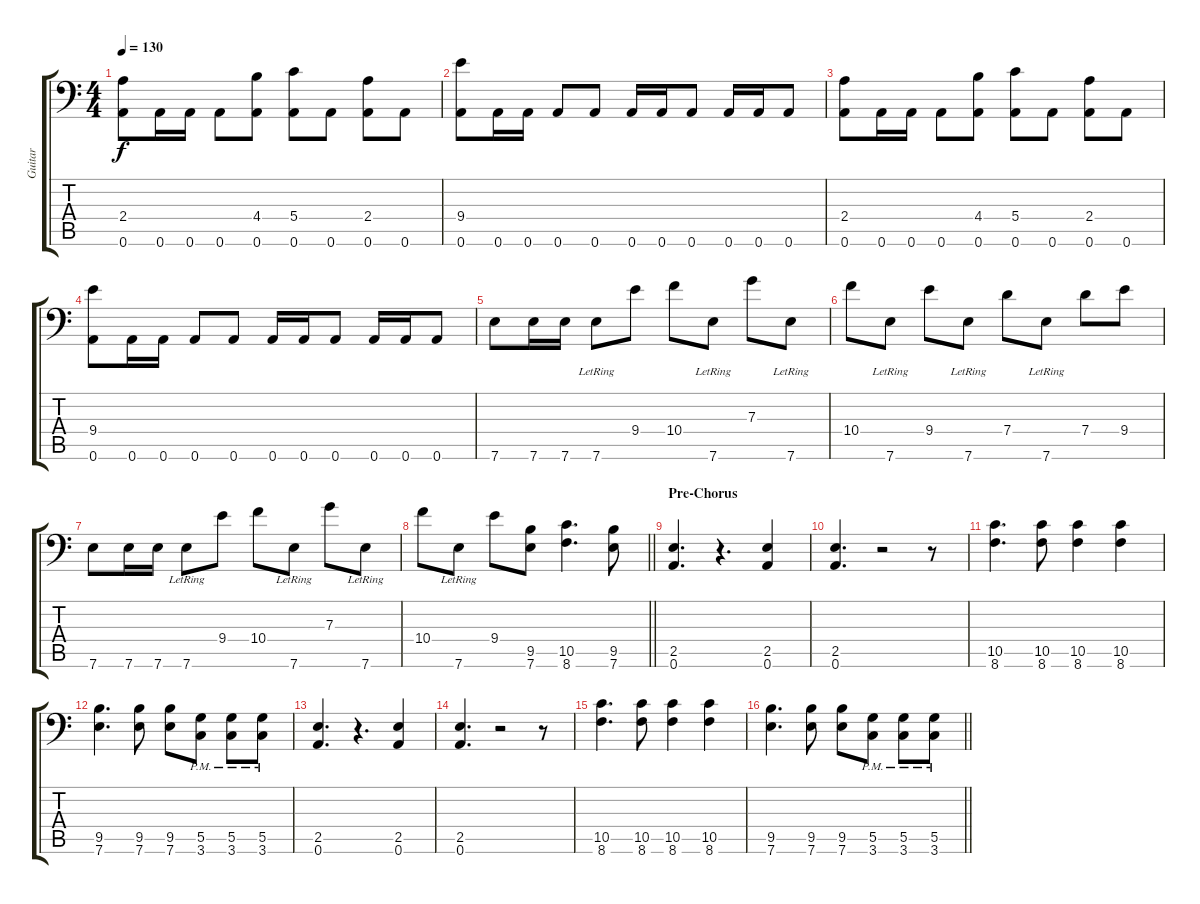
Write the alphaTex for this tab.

\track ("Guitar" "Guitar") {instrument overdrivenguitar}
\staff {score tabs}
\tuning (A3 E3 C3 G2 D2 A1) {hide}
\ts (4 4)
\tempo 130
\clef f4
\ks c
(2.4 0.6).8{dy f} 0.6.16 0.6.16 0.6.8 (4.4 0.6).8 (5.4 0.6).8 0.6.8 (2.4 0.6).8 0.6.8 |
(9.4 0.6).8 0.6.16 0.6.16 0.6.8 0.6.8 0.6.16 0.6.16 0.6.8 0.6.16 0.6.16 0.6.8 |
(2.4 0.6).8 0.6.16 0.6.16 0.6.8 (4.4 0.6).8 (5.4 0.6).8 0.6.8 (2.4 0.6).8 0.6.8 |
(9.4 0.6).8 0.6.16 0.6.16 0.6.8 0.6.8 0.6.16 0.6.16 0.6.8 0.6.16 0.6.16 0.6.8 |
7.6.8 7.6.16 7.6.16 7.6{lr}.8 9.4.8 10.4.8 7.6{lr}.8 7.3.8 7.6{lr}.8 |
10.4.8 7.6{lr}.8 9.4.8 7.6{lr}.8 7.4.8 7.6{lr}.8 7.4.8 9.4.8 |
7.6.8 7.6.16 7.6.16 7.6{lr}.8 9.4.8 10.4.8 7.6{lr}.8 7.3.8 7.6{lr}.8 |
\barLineRight lightlight
10.4.8 7.6{lr}.8 9.4.8 (9.5 7.6).8 (10.5 8.6).4{d} (9.5 7.6).8 |
\section ("" "Pre-Chorus")
(2.5 0.6).4{d} r.4{d} (2.5 0.6).4 |
(2.5 0.6).4{d} r.2 r.8 |
(10.5 8.6).4{d} (10.5 8.6).8 (10.5 8.6).4 (10.5 8.6).4 |
(9.5 7.6).4{d} (9.5 7.6).8 (9.5 7.6).8 (5.5{pm} 3.6{pm}).8 (5.5{pm} 3.6{pm}).8 (5.5{pm} 3.6{pm}).8 |
(2.5 0.6).4{d} r.4{d} (2.5 0.6).4 |
(2.5 0.6).4{d} r.2 r.8 |
(10.5 8.6).4{d} (10.5 8.6).8 (10.5 8.6).4 (10.5 8.6).4 |
\barLineRight lightlight
(9.5 7.6).4{d} (9.5 7.6).8 (9.5 7.6).8 (5.5{pm} 3.6{pm}).8 (5.5{pm} 3.6{pm}).8 (5.5{pm} 3.6{pm}).8
